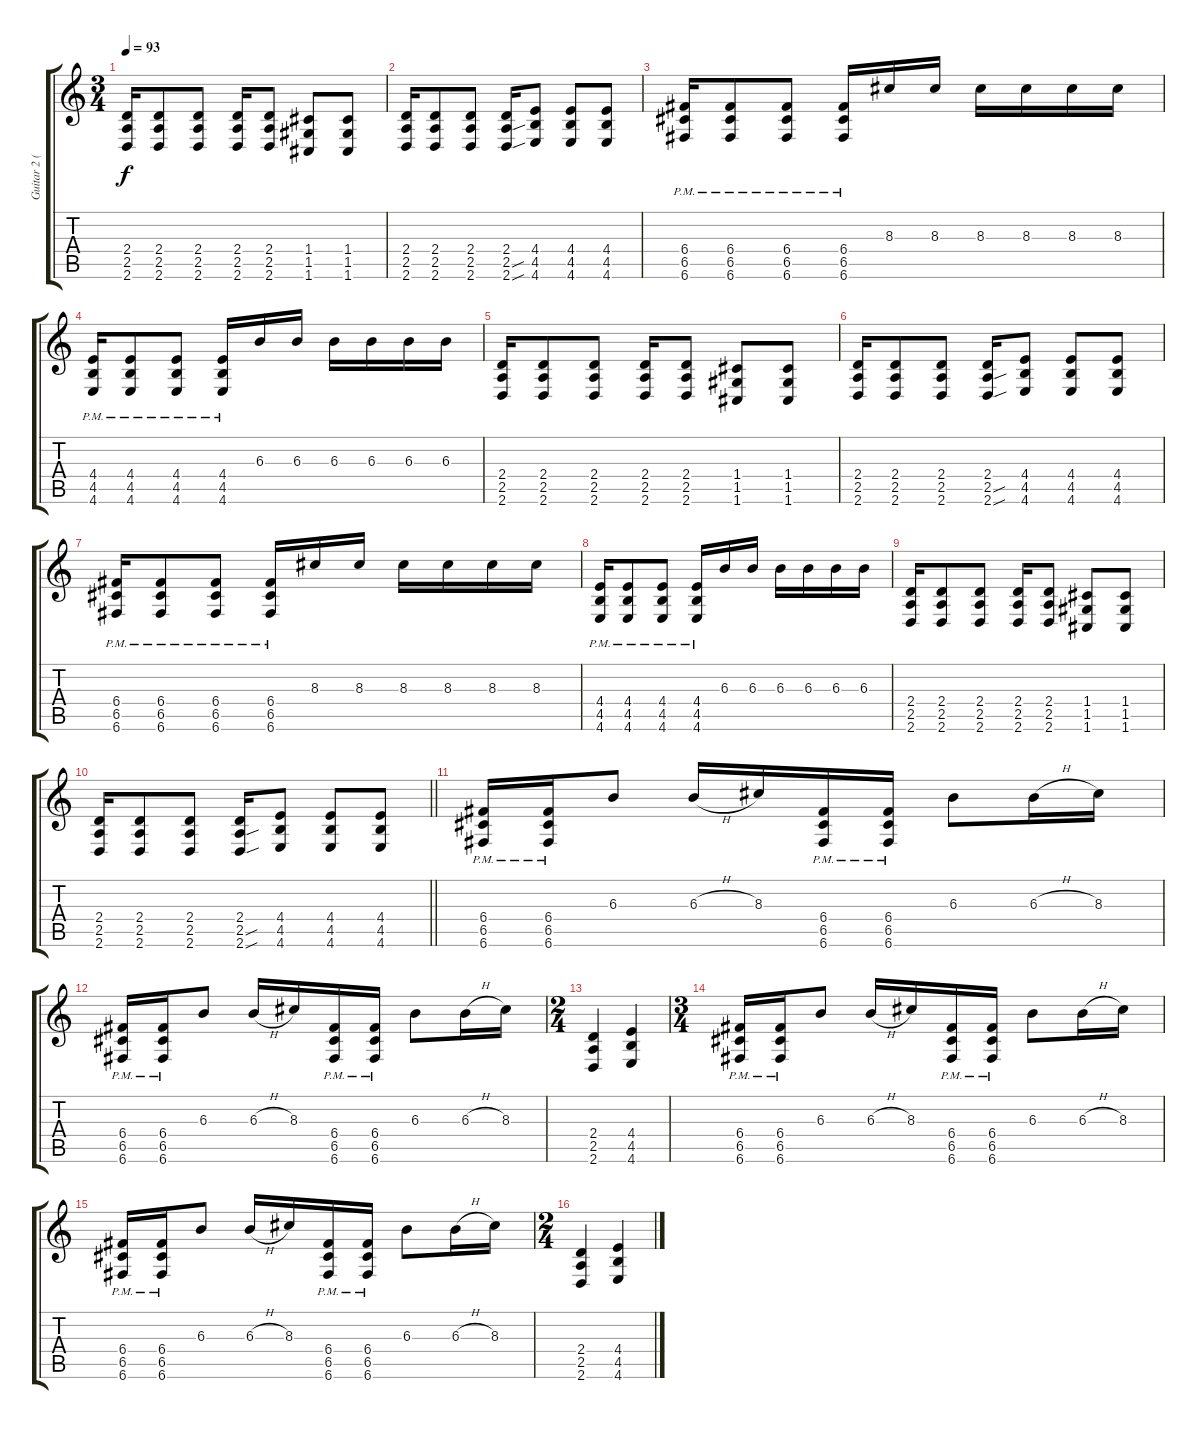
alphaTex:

\track ("Guitar 2 (Distorted- Padget)" "Guitar 2 (") {instrument distortionguitar}
\staff {score tabs}
\tuning (D4 A3 F3 C3 G2 C2) {hide}
\ts (3 4)
\tempo 93
\clef g2
\ks c
(2.4 2.5 2.6).16{dy f} (2.4 2.5 2.6).8 (2.4 2.5 2.6).8 (2.4 2.5 2.6).16 (2.4 2.5 2.6).8 (1.4 1.5 1.6).8 (1.4 1.5 1.6).8 |
(2.4 2.5 2.6).16 (2.4 2.5 2.6).8 (2.4 2.5 2.6).8 (2.4 2.5{sou} 2.6{sou}).16 (4.4 4.5 4.6).8 (4.4 4.5 4.6).8 (4.4 4.5 4.6).8 |
(6.4 6.5{pm} 6.6{pm}).16 (6.4 6.5{pm} 6.6{pm}).8 (6.4 6.5{pm} 6.6{pm}).8 (6.4 6.5{pm} 6.6{pm}).16 8.3.16 8.3.16 8.3.16 8.3.16 8.3.16 8.3.16 |
(4.4 4.5{pm} 4.6{pm}).16 (4.4 4.5{pm} 4.6{pm}).8 (4.4 4.5{pm} 4.6{pm}).8 (4.4 4.5{pm} 4.6{pm}).16 6.3.16 6.3.16 6.3.16 6.3.16 6.3.16 6.3.16 |
(2.4 2.5 2.6).16 (2.4 2.5 2.6).8 (2.4 2.5 2.6).8 (2.4 2.5 2.6).16 (2.4 2.5 2.6).8 (1.4 1.5 1.6).8 (1.4 1.5 1.6).8 |
(2.4 2.5 2.6).16 (2.4 2.5 2.6).8 (2.4 2.5 2.6).8 (2.4 2.5{sou} 2.6{sou}).16 (4.4 4.5 4.6).8 (4.4 4.5 4.6).8 (4.4 4.5 4.6).8 |
(6.4 6.5{pm} 6.6{pm}).16 (6.4 6.5{pm} 6.6{pm}).8 (6.4 6.5{pm} 6.6{pm}).8 (6.4 6.5{pm} 6.6{pm}).16 8.3.16 8.3.16 8.3.16 8.3.16 8.3.16 8.3.16 |
(4.4 4.5{pm} 4.6{pm}).16 (4.4 4.5{pm} 4.6{pm}).8 (4.4 4.5{pm} 4.6{pm}).8 (4.4 4.5{pm} 4.6{pm}).16 6.3.16 6.3.16 6.3.16 6.3.16 6.3.16 6.3.16 |
(2.4 2.5 2.6).16 (2.4 2.5 2.6).8 (2.4 2.5 2.6).8 (2.4 2.5 2.6).16 (2.4 2.5 2.6).8 (1.4 1.5 1.6).8 (1.4 1.5 1.6).8 |
\barLineRight lightlight
(2.4 2.5 2.6).16 (2.4 2.5 2.6).8 (2.4 2.5 2.6).8 (2.4 2.5{sou} 2.6{sou}).16 (4.4 4.5 4.6).8 (4.4 4.5 4.6).8 (4.4 4.5 4.6).8 |
(6.4{pm} 6.5{pm} 6.6{pm}).16 (6.4{pm} 6.5{pm} 6.6{pm}).16 6.3.8 6.3{h}.16 8.3.16 (6.4{pm} 6.5{pm} 6.6{pm}).16 (6.4{pm} 6.5{pm} 6.6{pm}).16 6.3.8 6.3{h}.16 8.3.16 |
(6.4{pm} 6.5{pm} 6.6{pm}).16 (6.4{pm} 6.5{pm} 6.6{pm}).16 6.3.8 6.3{h}.16 8.3.16 (6.4{pm} 6.5{pm} 6.6{pm}).16 (6.4{pm} 6.5{pm} 6.6{pm}).16 6.3.8 6.3{h}.16 8.3.16 |
\ts (2 4)
(2.4 2.5 2.6).4 (4.4 4.5 4.6).4 |
\ts (3 4)
(6.4{pm} 6.5{pm} 6.6{pm}).16 (6.4{pm} 6.5{pm} 6.6{pm}).16 6.3.8 6.3{h}.16 8.3.16 (6.4{pm} 6.5{pm} 6.6{pm}).16 (6.4{pm} 6.5{pm} 6.6{pm}).16 6.3.8 6.3{h}.16 8.3.16 |
(6.4{pm} 6.5{pm} 6.6{pm}).16 (6.4{pm} 6.5{pm} 6.6{pm}).16 6.3.8 6.3{h}.16 8.3.16 (6.4{pm} 6.5{pm} 6.6{pm}).16 (6.4{pm} 6.5{pm} 6.6{pm}).16 6.3.8 6.3{h}.16 8.3.16 |
\ts (2 4)
(2.4 2.5 2.6).4 (4.4 4.5 4.6).4
